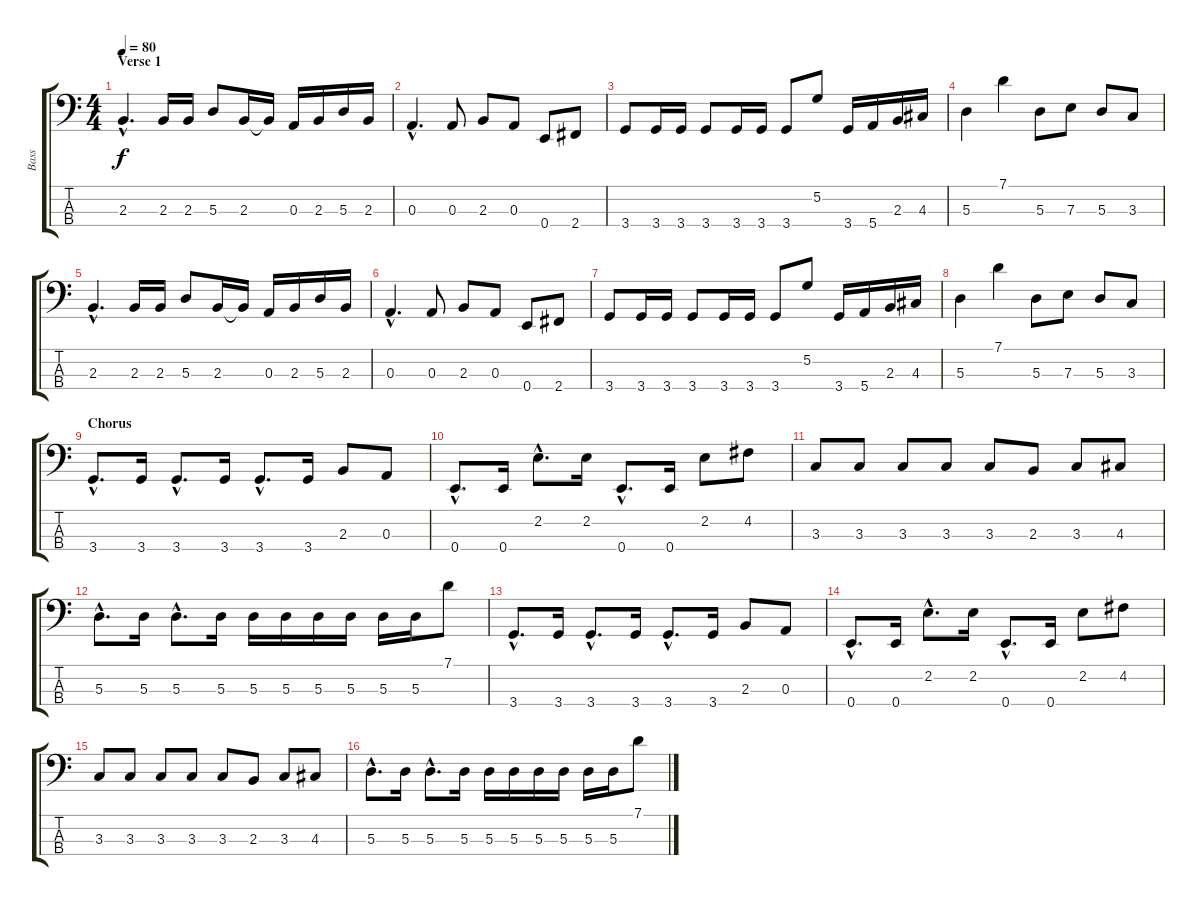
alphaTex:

\track ("Bass" "Bass") {instrument electricbassfinger}
\staff {score tabs}
\tuning (G2 D2 A1 E1) {hide}
\ts (4 4)
\section ("" "Verse 1")
\tempo 80
\clef f4
\ks c
2.3{hac}.4{d dy f} 2.3.16 2.3.16 5.3.8 2.3.16 2.3{t}.16 0.3.16 2.3.16 5.3.16 2.3.16 |
0.3{hac}.4{d} 0.3.8 2.3.8 0.3.8 0.4.8 2.4.8 |
3.4.8 3.4.16 3.4.16 3.4.8 3.4.16 3.4.16 3.4.8 5.2.8 3.4.16 5.4.16 2.3.16 4.3.16 |
5.3.4 7.1.4 5.3.8 7.3.8 5.3.8 3.3.8 |
2.3{hac}.4{d} 2.3.16 2.3.16 5.3.8 2.3.16 2.3{t}.16 0.3.16 2.3.16 5.3.16 2.3.16 |
0.3{hac}.4{d} 0.3.8 2.3.8 0.3.8 0.4.8 2.4.8 |
3.4.8 3.4.16 3.4.16 3.4.8 3.4.16 3.4.16 3.4.8 5.2.8 3.4.16 5.4.16 2.3.16 4.3.16 |
5.3.4 7.1.4 5.3.8 7.3.8 5.3.8 3.3.8 |
\section ("" "Chorus")
3.4{hac}.8{d} 3.4.16 3.4{hac}.8{d} 3.4.16 3.4{hac}.8{d} 3.4.16 2.3.8 0.3.8 |
0.4{hac}.8{d} 0.4.16 2.2{hac}.8{d} 2.2.16 0.4{hac}.8{d} 0.4.16 2.2.8 4.2.8 |
3.3.8 3.3.8 3.3.8 3.3.8 3.3.8 2.3.8 3.3.8 4.3.8 |
5.3{hac}.8{d} 5.3.16 5.3{hac}.8{d} 5.3.16 5.3.16 5.3.16 5.3.16 5.3.16 5.3.16 5.3.16 7.1.8 |
3.4{hac}.8{d} 3.4.16 3.4{hac}.8{d} 3.4.16 3.4{hac}.8{d} 3.4.16 2.3.8 0.3.8 |
0.4{hac}.8{d} 0.4.16 2.2{hac}.8{d} 2.2.16 0.4{hac}.8{d} 0.4.16 2.2.8 4.2.8 |
3.3.8 3.3.8 3.3.8 3.3.8 3.3.8 2.3.8 3.3.8 4.3.8 |
5.3{hac}.8{d} 5.3.16 5.3{hac}.8{d} 5.3.16 5.3.16 5.3.16 5.3.16 5.3.16 5.3.16 5.3.16 7.1.8
